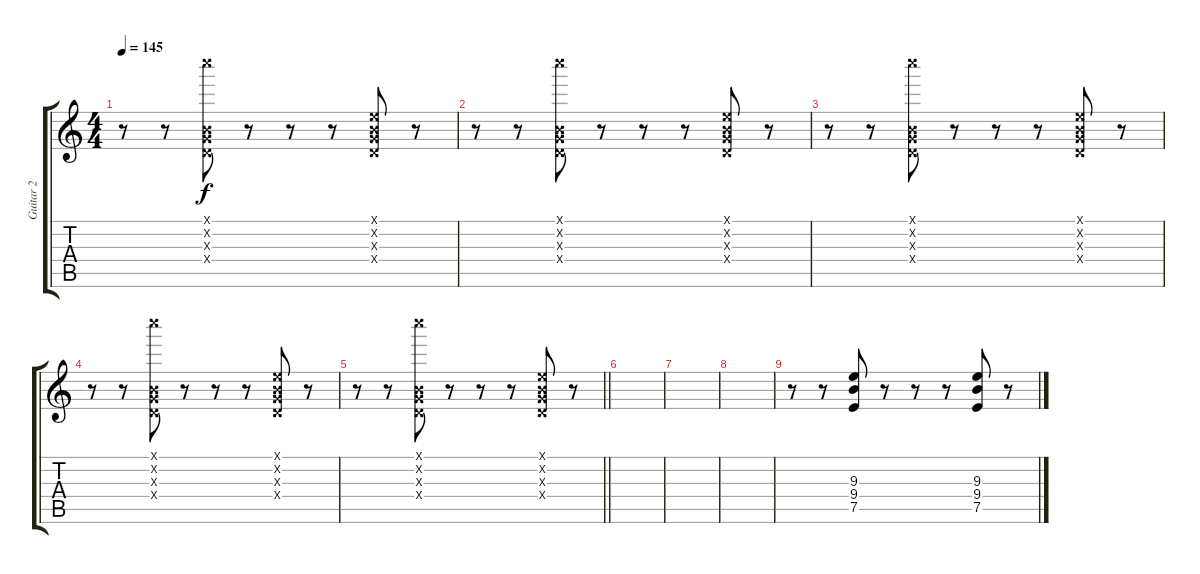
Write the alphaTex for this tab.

\track ("Guitar 2" "Guitar 2") {instrument electricguitarclean}
\staff {score tabs}
\tuning (E4 B3 G3 D3 A2 E2) {hide}
\ts (4 4)
\tempo 145
\clef g2
\ks c
r.8{dy f} r.8 (20.1{x} 0.2{x} 0.3{x} 0.4{x}).8 r.8 r.8 r.8 (0.1{x} 0.2{x} 0.3{x} 0.4{x}).8 r.8 |
r.8 r.8 (20.1{x} 0.2{x} 0.3{x} 0.4{x}).8 r.8 r.8 r.8 (0.1{x} 0.2{x} 0.3{x} 0.4{x}).8 r.8 |
r.8 r.8 (20.1{x} 0.2{x} 0.3{x} 0.4{x}).8 r.8 r.8 r.8 (0.1{x} 0.2{x} 0.3{x} 0.4{x}).8 r.8 |
r.8 r.8 (20.1{x} 0.2{x} 0.3{x} 0.4{x}).8 r.8 r.8 r.8 (0.1{x} 0.2{x} 0.3{x} 0.4{x}).8 r.8 |
\barLineRight lightlight
r.8 r.8 (20.1{x} 0.2{x} 0.3{x} 0.4{x}).8 r.8 r.8 r.8 (0.1{x} 0.2{x} 0.3{x} 0.4{x}).8 r.8 |
|
|
|
r.8 r.8 (9.3 9.4 7.5).8 r.8 r.8 r.8 (9.3 9.4 7.5).8 r.8
